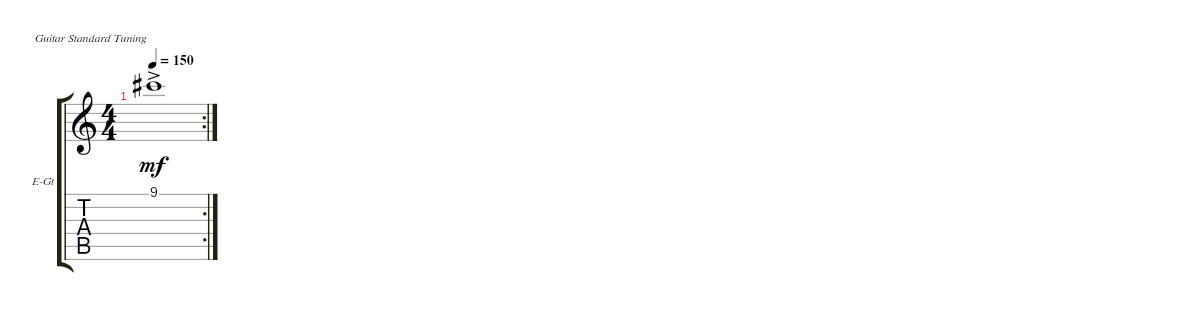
\defaultSystemsLayout 4
\bracketExtendMode groupsimilarinstruments
\firstSystemTrackNameOrientation horizontal
\otherSystemsTrackNameOrientation horizontal
\track ("Electric Guitar" "E-Gt") {instrument overdrivenguitar}
\staff {score tabs}
\tuning (E4 B3 G3 D3 A2 E2)
\rc 2
\ts (4 4)
\tempo 150
\clef g2
\ks c
9.1{ac}.1{dy mf}
